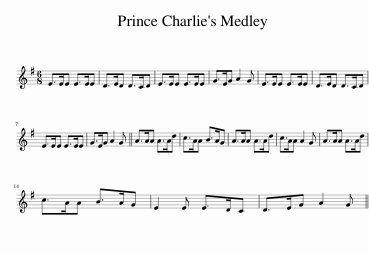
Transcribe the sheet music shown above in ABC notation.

X:1
L:1/8
M:6/8
I:linebreak $
K:Emin
V:1 treble
V:1
 E>EE E>EE | D>ED D>CD | E>EE E>EE | G>EG A2 G | E>EE E>EE | %5
 D>ED D>CD |$ E>EE E>EE | G>EG A2 G || A>AA A>Ad | c>AA B>AG | %10
 A>AA A>Ad | c>AA A2 G | A>AA A>Ad |$ c>AA B>AG | E2 E E>DC | %15
 D>EG A2 G || %16
